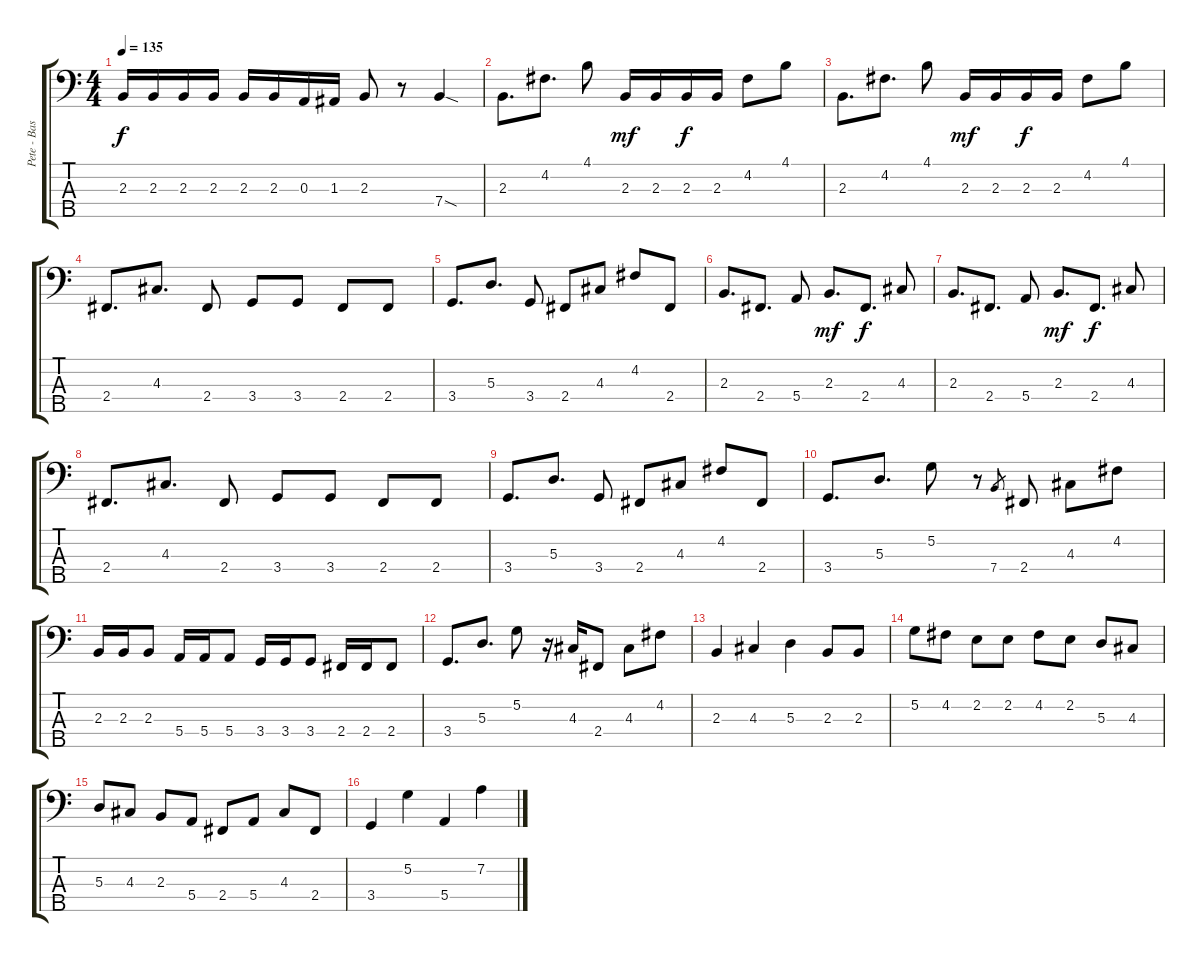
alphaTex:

\track ("Pete - Bass" "Pete - Bas") {instrument electricbassfinger}
\staff {score tabs}
\tuning (G2 D2 A1 E1 B0) {hide}
\ts (4 4)
\tempo 135
\clef f4
\ks c
2.3.16{dy f} 2.3.16 2.3.16 2.3.16 2.3.16 2.3.16 0.3.16 1.3.16 2.3.8 r.8 7.4{sod}.4 |
2.3.8{d} 4.2.8{d} 4.1.8 2.3.16{dy mf} 2.3.16 2.3.16{dy f} 2.3.16 4.2.8 4.1.8 |
2.3.8{d} 4.2.8{d} 4.1.8 2.3.16{dy mf} 2.3.16 2.3.16{dy f} 2.3.16 4.2.8 4.1.8 |
2.4.8{d} 4.3.8{d} 2.4.8 3.4.8 3.4.8 2.4.8 2.4.8 |
3.4.8{d} 5.3.8{d} 3.4.8 2.4.8 4.3.8 4.2.8 2.4.8 |
2.3.8{d} 2.4.8{d} 5.4.8 2.3.8{d dy mf} 2.4.8{d dy f} 4.3.8 |
2.3.8{d} 2.4.8{d} 5.4.8 2.3.8{d dy mf} 2.4.8{d dy f} 4.3.8 |
2.4.8{d} 4.3.8{d} 2.4.8 3.4.8 3.4.8 2.4.8 2.4.8 |
3.4.8{d} 5.3.8{d} 3.4.8 2.4.8 4.3.8 4.2.8 2.4.8 |
3.4.8{d} 5.3.8{d} 5.2.8 r.8 7.4.8{gr} 2.4.8 4.3.8 4.2.8 |
2.3.16 2.3.16 2.3.8 5.4.16 5.4.16 5.4.8 3.4.16 3.4.16 3.4.8 2.4.16 2.4.16 2.4.8 |
3.4.8{d} 5.3.8{d} 5.2.8 r.16 4.3.16 2.4.8 4.3.8 4.2.8 |
2.3.4 4.3.4 5.3.4 2.3.8 2.3.8 |
5.2.8 4.2.8 2.2.8 2.2.8 4.2.8 2.2.8 5.3.8 4.3.8 |
5.3.8 4.3.8 2.3.8 5.4.8 2.4.8 5.4.8 4.3.8 2.4.8 |
3.4.4 5.2.4 5.4.4 7.2.4
